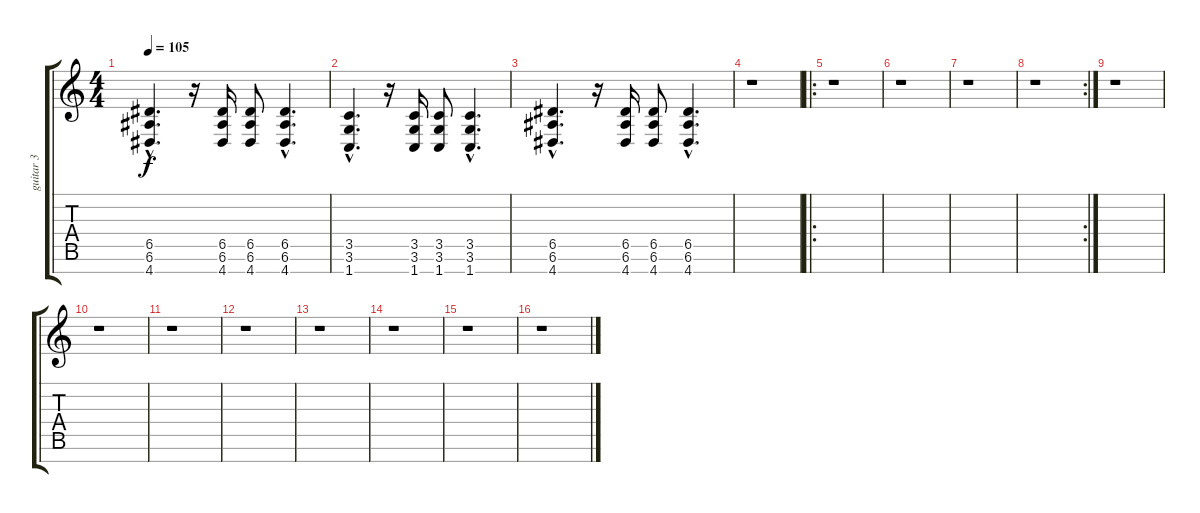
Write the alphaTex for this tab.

\track ("guitar 3" "guitar 3") {instrument distortionguitar}
\staff {score tabs}
\tuning (E4 B3 G3 D3 A2 E2 B1) {hide}
\ts (4 4)
\tempo 105
\clef g2
\ks c
(6.5{hac} 6.6{hac} 4.7{hac}).4{d dy f} r.16 (6.5 6.6 4.7).16 (6.5 6.6 4.7).8 (6.5{hac} 6.6{hac} 4.7{hac}).4{d} |
(3.5{hac} 3.6{hac} 1.7{hac}).4{d} r.16 (3.5 3.6 1.7).16 (3.5 3.6 1.7).8 (3.5{hac} 3.6{hac} 1.7{hac}).4{d} |
(6.5{hac} 6.6{hac} 4.7{hac}).4{d} r.16 (6.5 6.6 4.7).16 (6.5 6.6 4.7).8 (6.5{hac} 6.6{hac} 4.7{hac}).4{d} |
r.1 |
\ro
r.1 |
r.1 |
r.1 |
\rc 2
r.1 |
r.1 |
r.1 |
r.1 |
r.1 |
r.1 |
r.1 |
r.1 |
r.1
